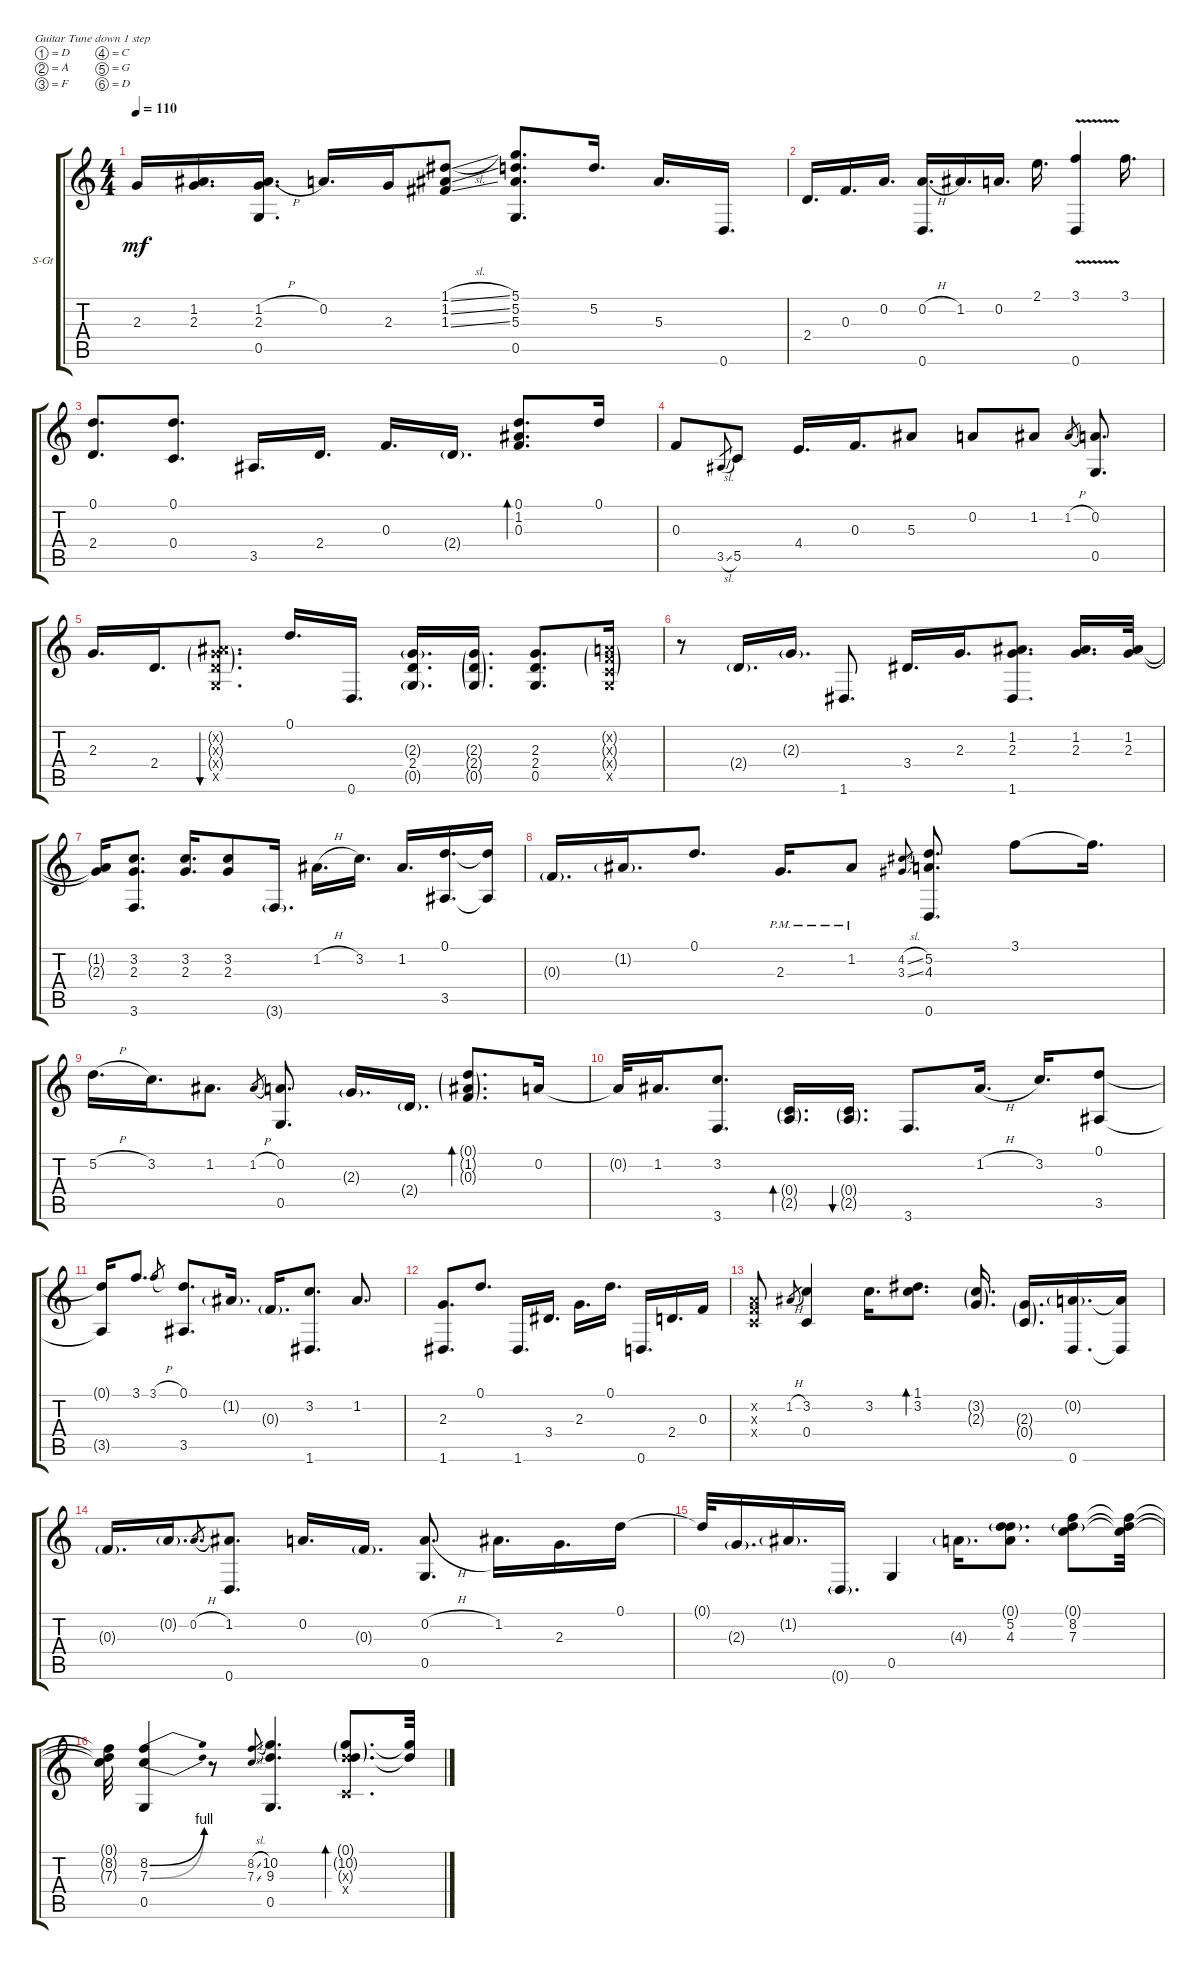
\defaultSystemsLayout 4
\bracketExtendMode groupsimilarinstruments
\firstSystemTrackNameOrientation horizontal
\otherSystemsTrackNameOrientation horizontal
\track ("Steel Guitar" "S-Gt") {instrument acousticguitarsteel}
\staff {score tabs}
\tuning (D4 A3 F3 C3 G2 D2)
\ts (4 4)
\tempo 110
\clef g2
\ks c
2.3.16{dy mf} (1.2 2.3).16{d} (0.5 1.2{h} 2.3).16{d} 0.2.16{d} 2.3.16 (1.3{sl} 1.2{sl} 1.1{sl}).8 (5.1 5.2 5.3 0.5).8{d} 5.2.16{d} 5.3.16{d} 0.6.16{d} |
2.4.16{d} 0.3.16{d} 0.2.16{d} (0.2{h} 0.6).16{d} 1.2.16{d} 0.2.16{d} 2.1.16{d} (3.1{v} 0.6).4 3.1.16{d} |
(0.1 2.4).8{d} (0.4 0.1).8{d} 3.5.16{d} 2.4.16{d} 0.3.16{d} 2.4{g}.16{d} (0.3 1.2 0.1).8{d bd 30} 0.1.16 |
0.3.8 3.5{sl}.8{gr} 5.5.8 4.4.16{d} 0.3.16{d} 5.3.8 0.2.8 1.2.8 1.2{h}.8{gr} (0.2 0.5).8{d} |
2.3.16{d} 2.4.16{d} (2.4{g x} 2.3{g x} 1.2{g x} 0.5{x}).8{d bu 30} 0.1.16{d} 0.6.16{d} (0.5{g} 2.4 2.3{g}).16{d} (0.5{g} 2.4{g} 2.3{g}).16{d} (0.5 2.3 2.4).8{d} (0.5{x} 0.4{g x} 0.3{g x} 0.2{g x}).16 |
r.8 2.4{g}.16{d} 2.3{g}.16{d} 1.6.8{d} 3.4.16{d} 2.3.16{d} (1.6 2.3 1.2).8{d} (2.3 1.2).16{d} (1.2 2.3).32 |
(1.2{t} 2.3{t}).16 (3.6 3.2 2.3).8{d} (3.2 2.3).16{d} (3.2 2.3).8 3.6{g}.16{d} 1.2{h}.16{d} 3.2.16{d} 1.2.16{d} (3.5 0.1).16{d} (0.1{t} 3.5{t}).16 |
0.3{g}.16{d} 1.2{g}.16{d} 0.1.8{d} 2.3{pm}.16{d} 1.2{pm}.8 (3.3{sl} 4.2{sl}).8{gr} (0.6 5.2 4.3).8{d} 3.1.8 3.1{t}.16{d} |
5.2{h}.16{d} 3.2.16{d} 1.2.8{d} 1.2{h}.8{gr} (0.2 0.5).8{d} 2.3{g}.16{d} 2.4{g}.16{d} (0.3{g} 1.2{g} 0.1{g}).8{d bd 30} 0.2.16 |
0.2{t}.32 1.2.16{d} (3.6 3.2).8{d} (2.5{g} 0.4{g}).16{d bd 30} (2.5{g} 0.4{g}).16{d bu 30} 3.6.8{d} 1.2{h}.16{d} 3.2.16{d} (3.5 0.1).8 |
(0.1{t} 3.5{t}).16 3.1.8{d} 3.1{h}.8{gr} (3.5 0.1).8{d} 1.2{g}.16{d} 0.3{g}.16{d} (1.6 3.2).8{d} 1.2.8{d} |
(1.6 2.3).8{d} 0.1.8{d} 1.6.16{d} 3.4.16{d} 2.3.16{d} 0.1.16{d} 0.6.16{d} 2.4.16{d} 0.3.16 |
(0.3{x} 0.2{x} 0.4{x}).8 1.2{h}.8{gr} (3.2 0.4).4 3.2.16{d} (1.1 3.2).8{d bd 30} (2.3{g} 3.2{g}).16{d} (2.3{g} 0.4{g}).16{d} (0.6 0.2{g}).16{d} (0.2{t} 0.6{t}).16 |
0.3{g}.16{d} 0.2{g}.16{d} 0.2{h}.8{d gr} (0.6 1.2).8{d} 0.2.16{d} 0.3{g}.16{d} (0.2{h} 0.5).8{d} 1.2.16{d} 2.3.16{d} 0.1.16 |
0.1{t}.32 2.3{g}.16{d} 1.2{g}.16{d} 0.6{g}.16{d} 0.5.4 4.3{g}.16{d} (4.3 5.2 0.1{g}).8{d} (7.3 8.2 0.1{g}).8 (7.3{t} 8.2{t} 0.1{t}).32 |
(7.3{t} 8.2{t} 0.1{t}).32 (7.3{be (bend 0 0 60 4)} 8.2{be (bend 0 0 59.4 4)} 0.5).4 r.8 (7.3{sl} 8.2{sl}).8{gr} (10.2 9.3 0.5).4{d} (9.3{g x} 10.2{g} 0.1{g} 0.4{x}).8{d bd 30} (0.1{t} 10.2{t}).32
